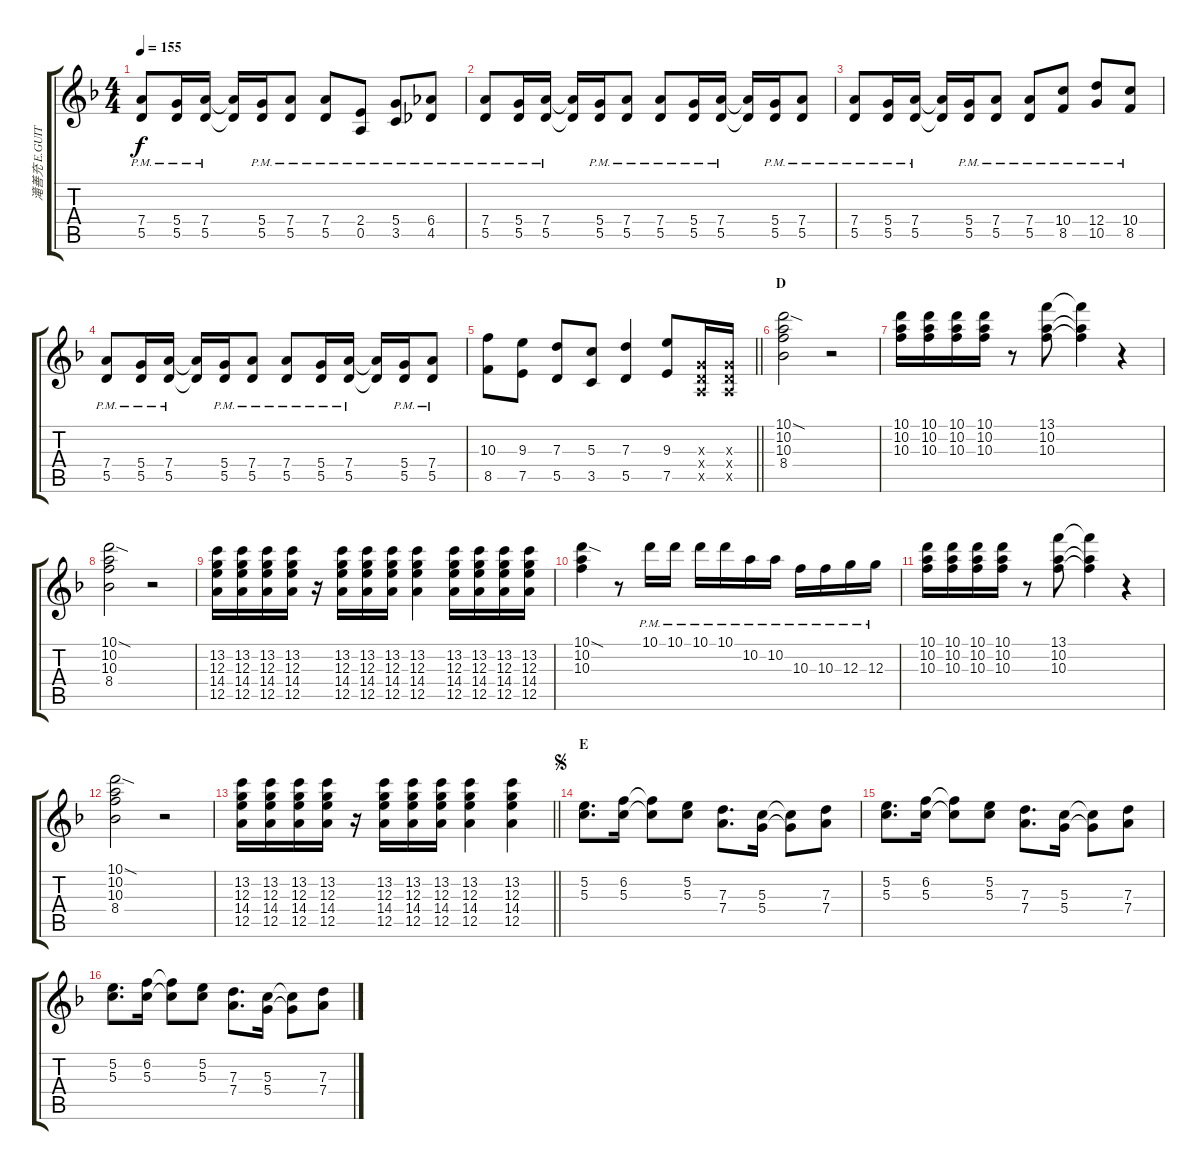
\track ("滝善充 E.GUITARⅠ" "滝善充 E.GUIT") {instrument distortionguitar}
\staff {score tabs}
\tuning (E4 B3 G3 D3 A2 E2) {hide}
\ts (4 4)
\tempo 155
\clef g2
\ks f
(7.4{pm} 5.5{pm}).8{dy f} (5.4{pm} 5.5{pm}).16 (7.4{pm} 5.5{pm}).16 (7.4{t} 5.5{t}).16 (5.4{pm} 5.5{pm}).16 (7.4{pm} 5.5{pm}).8 (7.4{pm} 5.5{pm}).8 (2.4{pm} 0.5{pm}).8 (5.4{pm} 3.5{pm}).8 (6.4{pm} 4.5{pm}).8 |
(7.4{pm} 5.5{pm}).8 (5.4{pm} 5.5{pm}).16 (7.4{pm} 5.5{pm}).16 (7.4{t} 5.5{t}).16 (5.4{pm} 5.5{pm}).16 (7.4{pm} 5.5{pm}).8 (7.4{pm} 5.5{pm}).8 (5.4{pm} 5.5{pm}).16 (7.4{pm} 5.5{pm}).16 (7.4{t} 5.5{t}).16 (5.4{pm} 5.5{pm}).16 (7.4{pm} 5.5{pm}).8 |
(7.4{pm} 5.5{pm}).8 (5.4{pm} 5.5{pm}).16 (7.4{pm} 5.5{pm}).16 (7.4{t} 5.5{t}).16 (5.4{pm} 5.5{pm}).16 (7.4{pm} 5.5{pm}).8 (7.4{pm} 5.5{pm}).8 (10.4{pm} 8.5{pm}).8 (12.4{pm} 10.5{pm}).8 (10.4{pm} 8.5{pm}).8 |
(7.4{pm} 5.5{pm}).8 (5.4{pm} 5.5{pm}).16 (7.4{pm} 5.5{pm}).16 (7.4{t} 5.5{t}).16 (5.4{pm} 5.5{pm}).16 (7.4{pm} 5.5{pm}).8 (7.4{pm} 5.5{pm}).8 (5.4{pm} 5.5{pm}).16 (7.4{pm} 5.5{pm}).16 (7.4{t} 5.5{t}).16 (5.4{pm} 5.5{pm}).16 (7.4{pm} 5.5{pm}).8 |
\barLineRight lightlight
(10.3 8.5).8 (9.3 7.5).8 (7.3 5.5).8 (5.3 3.5).8 (7.3 5.5).4 (9.3 7.5).8 (0.3{x} 0.4{x} 0.5{x}).16 (0.3{x} 0.4{x} 0.5{x}).16 |
\section ("" "D")
(10.1{sod} 10.2 10.3 8.4).2 r.2 |
(10.1 10.2 10.3).16 (10.1 10.2 10.3).16 (10.1 10.2 10.3).16 (10.1 10.2 10.3).16 r.8 (13.1 10.2 10.3).8 (13.1{t} 10.2{t} 10.3{t}).4 r.4 |
(10.1{sod} 10.2 10.3 8.4).2 r.2 |
(13.2 12.3 14.4 12.5).16 (13.2 12.3 14.4 12.5).16 (13.2 12.3 14.4 12.5).16 (13.2 12.3 14.4 12.5).16 r.16 (13.2 12.3 14.4 12.5).16 (13.2 12.3 14.4 12.5).16 (13.2 12.3 14.4 12.5).16 (13.2 12.3 14.4 12.5).4 (13.2 12.3 14.4 12.5).16 (13.2 12.3 14.4 12.5).16 (13.2 12.3 14.4 12.5).16 (13.2 12.3 14.4 12.5).16 |
(10.1{sod} 10.2 10.3).4 r.8 10.1{pm}.16 10.1{pm}.16 10.1{pm}.16 10.1{pm}.16 10.2{pm}.16 10.2{pm}.16 10.3{pm}.16 10.3{pm}.16 12.3{pm}.16 12.3{pm}.16 |
(10.1 10.2 10.3).16 (10.1 10.2 10.3).16 (10.1 10.2 10.3).16 (10.1 10.2 10.3).16 r.8 (13.1 10.2 10.3).8 (13.1{t} 10.2{t} 10.3{t}).4 r.4 |
(10.1{sod} 10.2 10.3 8.4).2 r.2 |
\barLineRight lightlight
(13.2 12.3 14.4 12.5).16 (13.2 12.3 14.4 12.5).16 (13.2 12.3 14.4 12.5).16 (13.2 12.3 14.4 12.5).16 r.16 (13.2 12.3 14.4 12.5).16 (13.2 12.3 14.4 12.5).16 (13.2 12.3 14.4 12.5).16 (13.2 12.3 14.4 12.5).4 (13.2 12.3 14.4 12.5).4 |
\section ("" "E")
\jump segno
(5.2 5.3).8{d} (6.2 5.3).16 (6.2{t} 5.3{t}).8 (5.2 5.3).8 (7.3 7.4).8{d} (5.3 5.4).16 (5.3{t} 5.4{t}).8 (7.3 7.4).8 |
(5.2 5.3).8{d} (6.2 5.3).16 (6.2{t} 5.3{t}).8 (5.2 5.3).8 (7.3 7.4).8{d} (5.3 5.4).16 (5.3{t} 5.4{t}).8 (7.3 7.4).8 |
(5.2 5.3).8{d} (6.2 5.3).16 (6.2{t} 5.3{t}).8 (5.2 5.3).8 (7.3 7.4).8{d} (5.3 5.4).16 (5.3{t} 5.4{t}).8 (7.3 7.4).8
